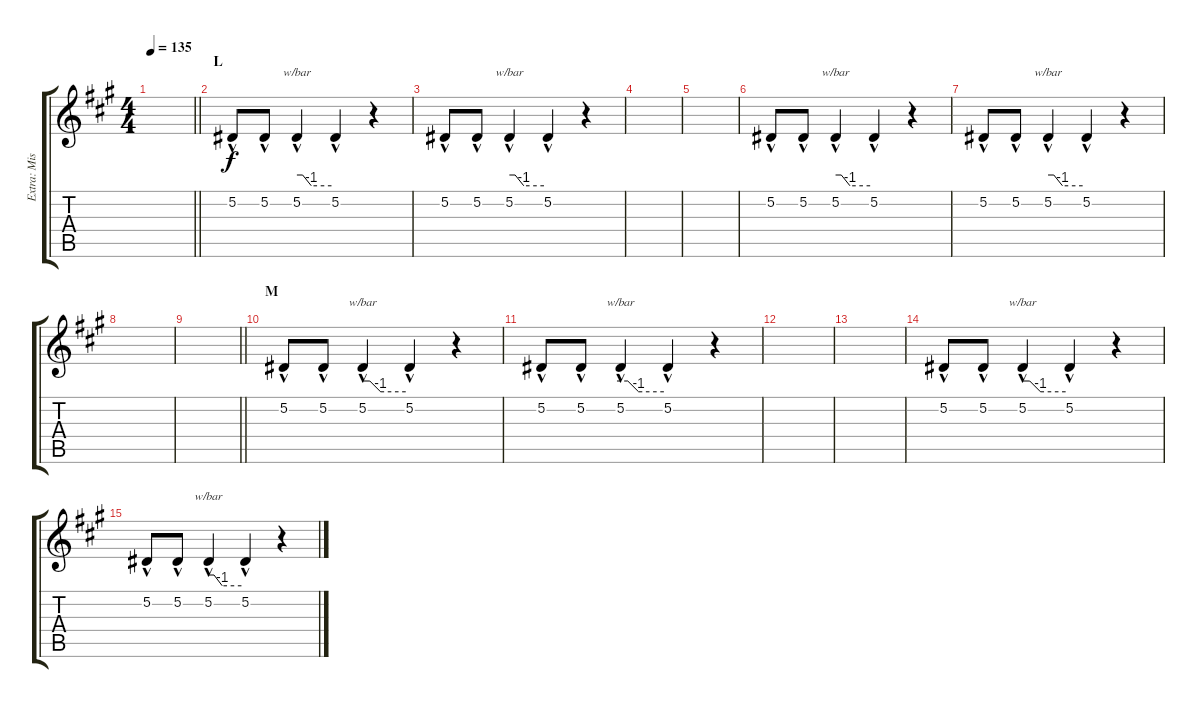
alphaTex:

\track ("Extra: Misc" "Extra: Mis") {instrument pad4choir}
\staff {score tabs}
\tuning (Eb4 Bb3 Gb3 Db3 Ab2 Eb2) {hide}
\ts (4 4)
\tempo 135
\clef g2
\barLineRight lightlight
\ks a
|
\section ("" "L")
5.2{hac}.8 5.2{hac}.8 5.2{hac}.4{tbe (custom default 0 0 10 0 25 -4 60 -4)} 5.2{hac}.4 r.4 |
5.2{hac}.8 5.2{hac}.8 5.2{hac}.4{tbe (custom default 0 0 10 0 25 -4 60 -4)} 5.2{hac}.4 r.4 |
|
|
5.2{hac}.8 5.2{hac}.8 5.2{hac}.4{tbe (custom default 0 0 10 0 25 -4 60 -4)} 5.2{hac}.4 r.4 |
5.2{hac}.8 5.2{hac}.8 5.2{hac}.4{tbe (custom default 0 0 10 0 25 -4 60 -4)} 5.2{hac}.4 r.4 |
|
\barLineRight lightlight
|
\section ("" "M")
5.2{hac}.8 5.2{hac}.8 5.2{hac}.4{tbe (custom default 0 0 10 0 25 -4 60 -4)} 5.2{hac}.4 r.4 |
5.2{hac}.8 5.2{hac}.8 5.2{hac}.4{tbe (custom default 0 0 10 0 25 -4 60 -4)} 5.2{hac}.4 r.4 |
|
|
5.2{hac}.8 5.2{hac}.8 5.2{hac}.4{tbe (custom default 0 0 10 0 25 -4 60 -4)} 5.2{hac}.4 r.4 |
5.2{hac}.8 5.2{hac}.8 5.2{hac}.4{tbe (custom default 0 0 10 0 25 -4 60 -4)} 5.2{hac}.4 r.4
